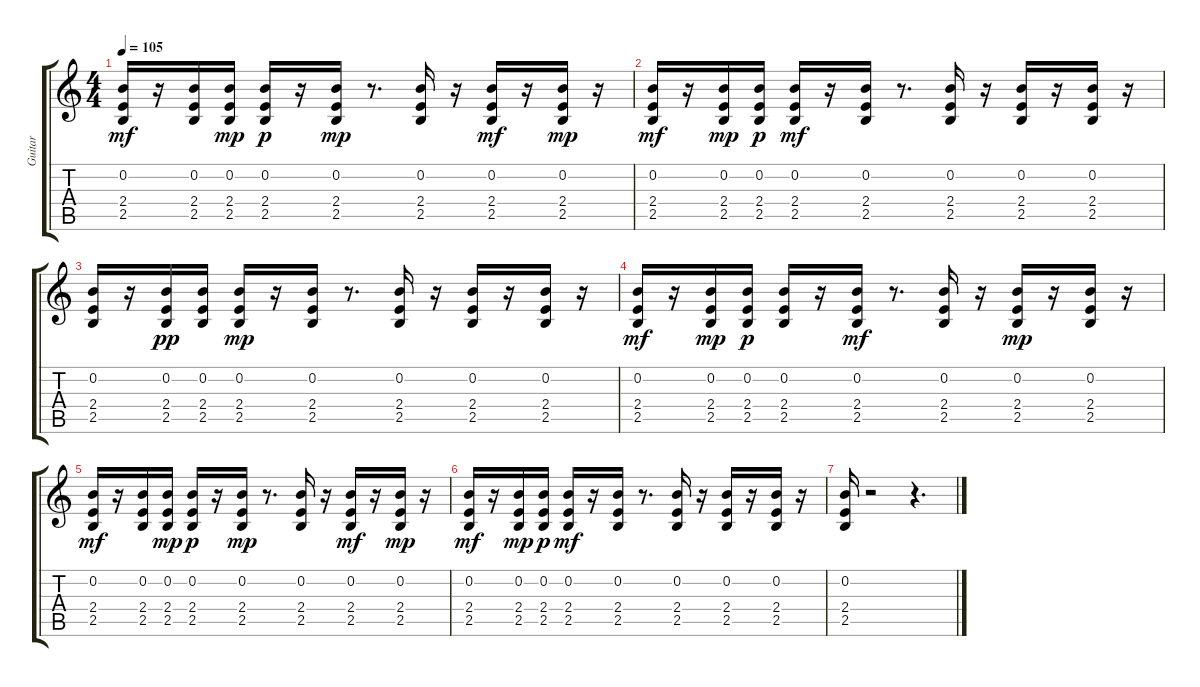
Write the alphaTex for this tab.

\track ("Guitar" "Guitar") {instrument acousticguitarnylon}
\staff {score tabs}
\tuning (E4 B3 G3 D3 A2 E2) {hide}
\ts (4 4)
\tempo 105
\clef g2
\ks c
(0.2 2.4 2.5).16{dy mf} r.16 (0.2 2.4 2.5).16 (0.2 2.4 2.5).16{dy mp} (0.2 2.4 2.5).16{dy p} r.16 (0.2 2.4 2.5).16{dy mp} r.8{d} (0.2 2.4 2.5).16 r.16 (0.2 2.4 2.5).16{dy mf} r.16 (0.2 2.4 2.5).16{dy mp} r.16 |
(0.2 2.4 2.5).16{dy mf} r.16 (0.2 2.4 2.5).16{dy mp} (0.2 2.4 2.5).16{dy p} (0.2 2.4 2.5).16{dy mf} r.16 (0.2 2.4 2.5).16 r.8{d} (0.2 2.4 2.5).16 r.16 (0.2 2.4 2.5).16 r.16 (0.2 2.4 2.5).16 r.16 |
(0.2 2.4 2.5).16 r.16 (0.2 2.4 2.5).16{dy pp} (0.2 2.4 2.5).16 (0.2 2.4 2.5).16{dy mp} r.16 (0.2 2.4 2.5).16 r.8{d} (0.2 2.4 2.5).16 r.16 (0.2 2.4 2.5).16 r.16 (0.2 2.4 2.5).16 r.16 |
(0.2 2.4 2.5).16{dy mf} r.16 (0.2 2.4 2.5).16{dy mp} (0.2 2.4 2.5).16{dy p} (0.2 2.4 2.5).16 r.16 (0.2 2.4 2.5).16{dy mf} r.8{d} (0.2 2.4 2.5).16 r.16 (0.2 2.4 2.5).16{dy mp} r.16 (0.2 2.4 2.5).16 r.16 |
(0.2 2.4 2.5).16{dy mf} r.16 (0.2 2.4 2.5).16 (0.2 2.4 2.5).16{dy mp} (0.2 2.4 2.5).16{dy p} r.16 (0.2 2.4 2.5).16{dy mp} r.8{d} (0.2 2.4 2.5).16 r.16 (0.2 2.4 2.5).16{dy mf} r.16 (0.2 2.4 2.5).16{dy mp} r.16 |
(0.2 2.4 2.5).16{dy mf} r.16 (0.2 2.4 2.5).16{dy mp} (0.2 2.4 2.5).16{dy p} (0.2 2.4 2.5).16{dy mf} r.16 (0.2 2.4 2.5).16 r.8{d} (0.2 2.4 2.5).16 r.16 (0.2 2.4 2.5).16 r.16 (0.2 2.4 2.5).16 r.16 |
(0.2 2.4 2.5).16 r.2 r.4{d}
